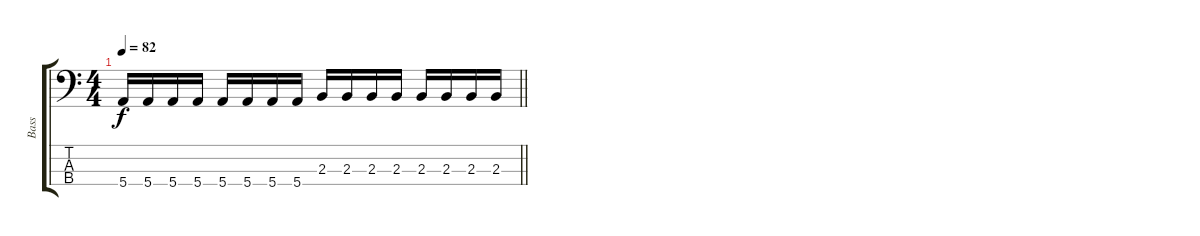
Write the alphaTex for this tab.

\track ("Bass" "Bass") {instrument electricbassfinger}
\staff {score tabs}
\tuning (G2 D2 A1 E1) {hide}
\ts (4 4)
\tempo 82
\clef f4
\barLineRight lightlight
\ks c
5.4.16{dy f} 5.4.16 5.4.16 5.4.16 5.4.16 5.4.16 5.4.16 5.4.16 2.3.16 2.3.16 2.3.16 2.3.16 2.3.16 2.3.16 2.3.16 2.3.16
